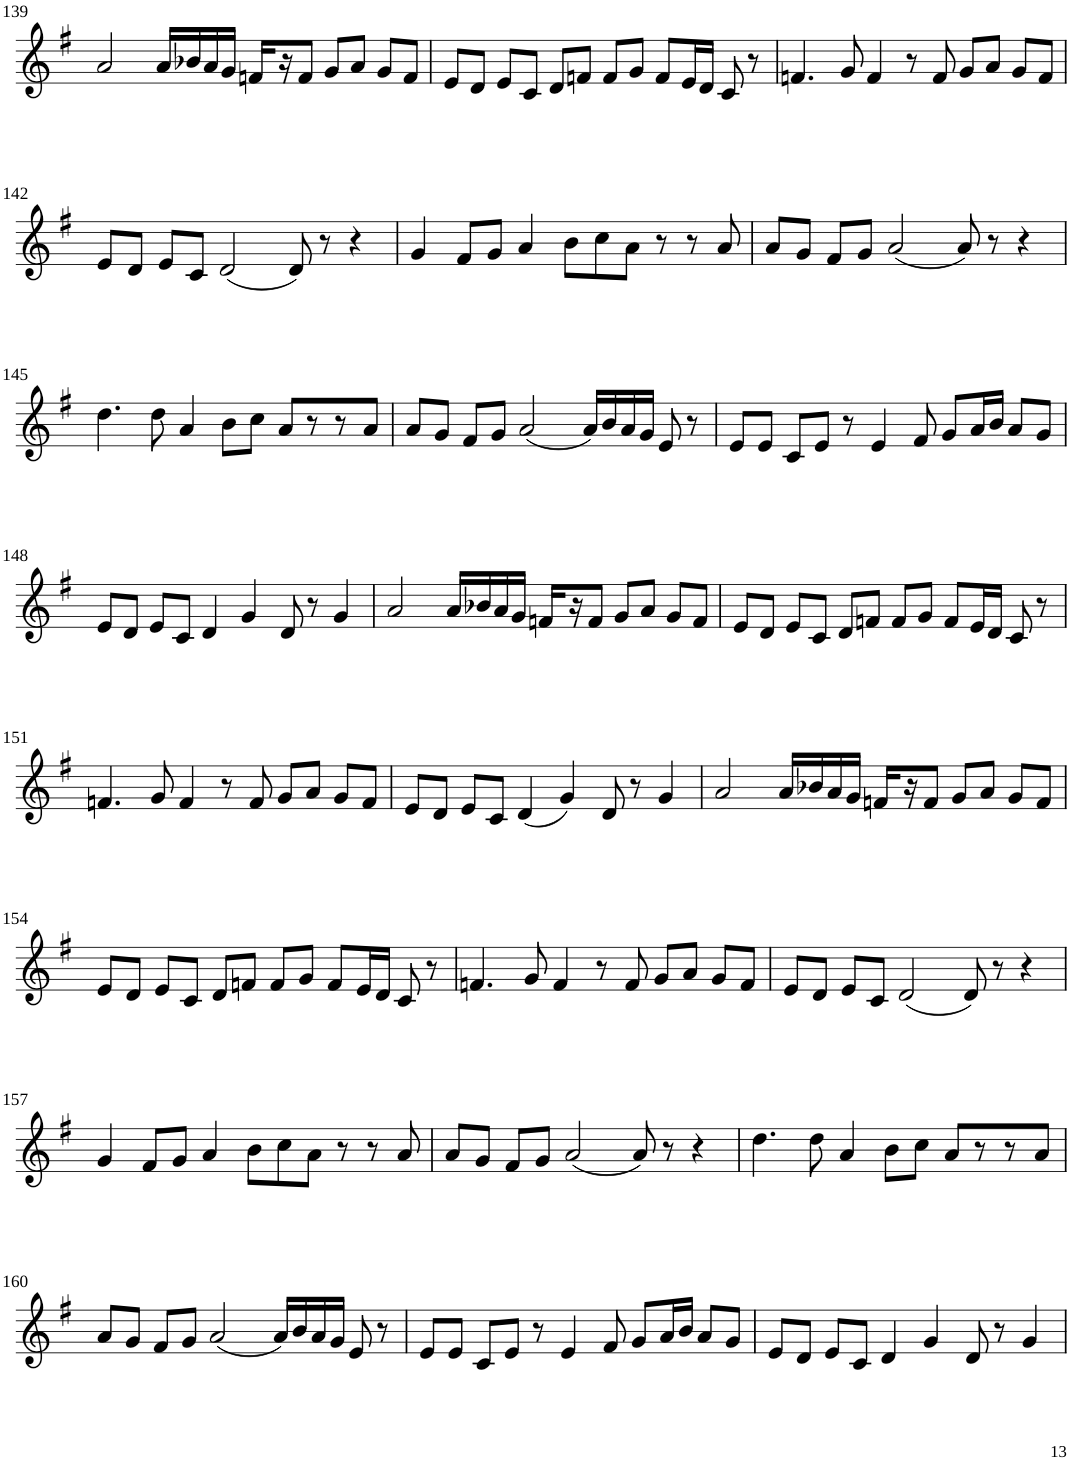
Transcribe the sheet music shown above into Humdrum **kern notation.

**kern
*part1
*staff1
*I"Violin
!!LO:PB:g=z
*clefG2
*k[f#]
*G:
*M6/4
=139
2a/
16a/LL
16b-X/
16a/
16g/JJ
16fn/LL
16r
8f/J
8g/L
8a/J
8g/L
8f/J
=140
8e/L
8d/J
8e/L
8c/J
8d/L
8fn/J
8f/L
8g/J
8f/L
16e/L
16d/JJ
8c/
8r
=141
4.fn/
8g/
4f/
8r
8f/
8g/L
8a/J
8g/L
8f/J
!!LO:LB:g=z
=142
8e/L
8d/J
8e/L
8c/J
(2d/
8d/)
8r
4r
=143
4g/
8f#/L
8g/J
4a/
8b\L
8cc\
8a\J
8r
8r
8a/
=144
8a/L
8g/J
8f#/L
8g/J
(2a/
8a/)
8r
4r
!!LO:LB:g=z
=145
4.dd\
8dd\
4a/
8b\L
8cc\J
8a/L
8r
8r
8a/J
=146
8a/L
8g/J
8f#/L
8g/J
(2a/
16a/LL)
16b/
16a/
16g/JJ
8e/
8r
=147
8e/L
8e/J
8c/L
8e/J
8r
4e/
8f#/
8g/L
16a/L
16b/JJ
8a/L
8g/J
!!LO:LB:g=z
=148
8e/L
8d/J
8e/L
8c/J
4d/
4g/
8d/
8r
4g/
=149
2a/
16a/LL
16b-X/
16a/
16g/JJ
16fn/LL
16r
8f/J
8g/L
8a/J
8g/L
8f/J
=150
8e/L
8d/J
8e/L
8c/J
8d/L
8fn/J
8f/L
8g/J
8f/L
16e/L
16d/JJ
8c/
8r
!!LO:LB:g=z
=151
4.fn/
8g/
4f/
8r
8f/
8g/L
8a/J
8g/L
8f/J
=152
8e/L
8d/J
8e/L
8c/J
(4d/
4g/)
8d/
8r
4g/
=153
2a/
16a/LL
16b-X/
16a/
16g/JJ
16fn/LL
16r
8f/J
8g/L
8a/J
8g/L
8f/J
!!LO:LB:g=z
=154
8e/L
8d/J
8e/L
8c/J
8d/L
8fn/J
8f/L
8g/J
8f/L
16e/L
16d/JJ
8c/
8r
=155
4.fn/
8g/
4f/
8r
8f/
8g/L
8a/J
8g/L
8f/J
=156
8e/L
8d/J
8e/L
8c/J
(2d/
8d/)
8r
4r
!!LO:LB:g=z
=157
4g/
8f#/L
8g/J
4a/
8b\L
8cc\
8a\J
8r
8r
8a/
=158
8a/L
8g/J
8f#/L
8g/J
(2a/
8a/)
8r
4r
=159
4.dd\
8dd\
4a/
8b\L
8cc\J
8a/L
8r
8r
8a/J
!!LO:LB:g=z
=160
8a/L
8g/J
8f#/L
8g/J
(2a/
16a/LL)
16b/
16a/
16g/JJ
8e/
8r
=161
8e/L
8e/J
8c/L
8e/J
8r
4e/
8f#/
8g/L
16a/L
16b/JJ
8a/L
8g/J
=162
8e/L
8d/J
8e/L
8c/J
4d/
4g/
8d/
8r
4g/
=
*-
